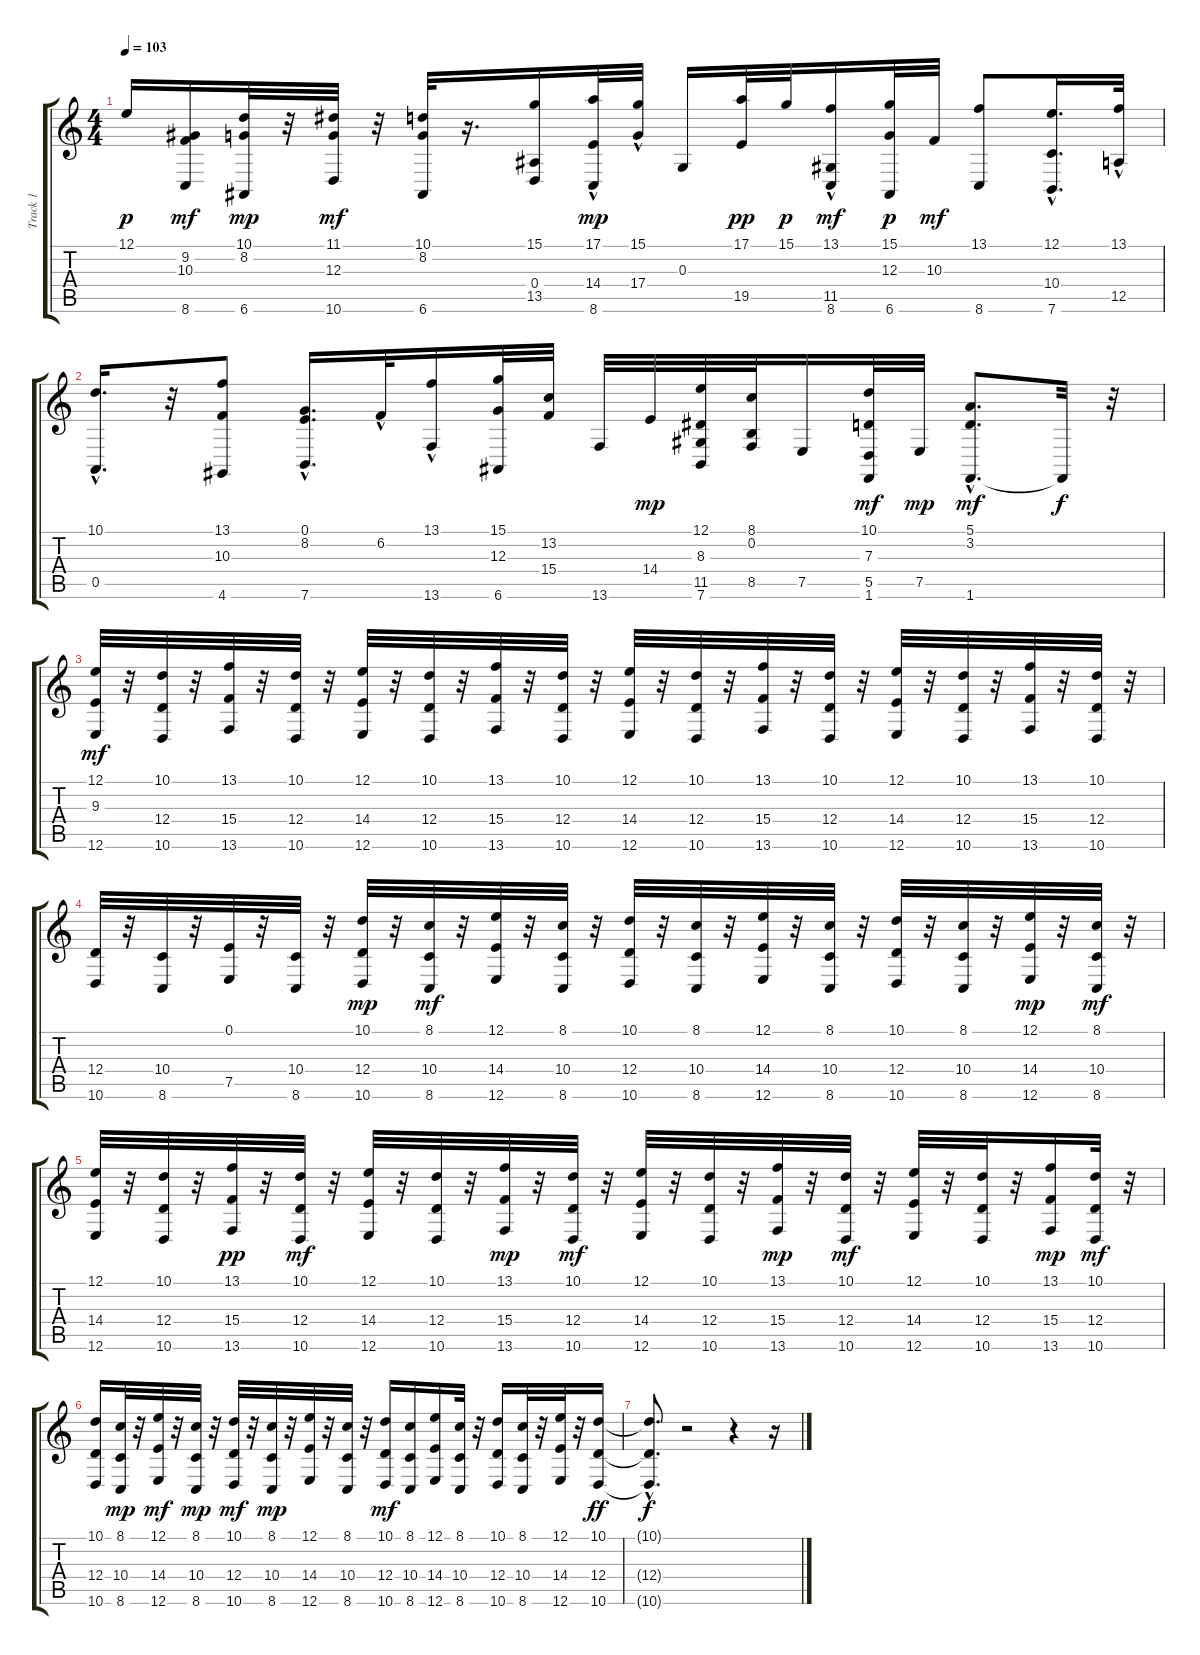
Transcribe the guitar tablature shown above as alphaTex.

\track ("Track 1" "Track 1") {instrument stringensemble1}
\staff {score tabs}
\tuning (E4 B3 G3 D3 A2 E2) {hide}
\ts (4 4)
\tempo 103
\clef g2
\ks c
12.1.16{dy p} (9.2 10.3 8.6).16{dy mf} (10.1 8.2 6.6).32{dy mp} r.32 (11.1 12.3 10.6).32{dy mf} r.32 (10.1 8.2 6.6).32 r.16{d} (15.1 0.4 13.5).16 (17.1 14.4 8.6{hac}).32{dy mp} (15.1{hac} 17.4).32 0.3.16 (17.1 19.5).32{dy pp} 15.1.32{dy p} (13.1{hac} 11.5{hac} 8.6{hac}).16{dy mf} (15.1 12.3 6.6).32{dy p} 10.3.32{dy mf} (13.1 8.6).8 (12.1{hac} 10.4{hac} 7.6{hac}).16{d} (13.1 12.5{hac}).32 |
(10.1{hac} 0.5{hac}).16{d} r.32 (13.1 10.3 4.6).8 (0.1{hac} 8.2{hac} 7.6{hac}).16{d} 6.2{hac}.32 (13.1{hac} 13.6{hac}).16 (15.1 12.3 6.6).32 (13.2 15.4).32 13.6.32 14.4.32{dy mp} (12.1 8.3 11.5 7.6).32 (8.1 0.2 8.5).32 7.5.16 (10.1 7.3 5.5 1.6).32{dy mf} 7.5.32{dy mp} (5.1{hac} 3.2{hac} 1.6{hac}).8{d dy mf} 1.6{t}.32{dy f} r.32 |
(12.1 9.3 12.6).32{dy mf} r.32 (10.1 12.4 10.6).32 r.32 (13.1 15.4 13.6).32 r.32 (10.1 12.4 10.6).32 r.32 (12.1 14.4 12.6).32 r.32 (10.1 12.4 10.6).32 r.32 (13.1 15.4 13.6).32 r.32 (10.1 12.4 10.6).32 r.32 (12.1 14.4 12.6).32 r.32 (10.1 12.4 10.6).32 r.32 (13.1 15.4 13.6).32 r.32 (10.1 12.4 10.6).32 r.32 (12.1 14.4 12.6).32 r.32 (10.1 12.4 10.6).32 r.32 (13.1 15.4 13.6).32 r.32 (10.1 12.4 10.6).32 r.32 |
(12.4 10.6).32 r.32 (10.4 8.6).32 r.32 (0.1 7.5).32 r.32 (10.4 8.6).32 r.32 (10.1 12.4 10.6).32{dy mp} r.32 (8.1 10.4 8.6).32{dy mf} r.32 (12.1 14.4 12.6).32 r.32 (8.1 10.4 8.6).32 r.32 (10.1 12.4 10.6).32 r.32 (8.1 10.4 8.6).32 r.32 (12.1 14.4 12.6).32 r.32 (8.1 10.4 8.6).32 r.32 (10.1 12.4 10.6).32 r.32 (8.1 10.4 8.6).32 r.32 (12.1 14.4 12.6).32{dy mp} r.32 (8.1 10.4 8.6).32{dy mf} r.32 |
(12.1 14.4 12.6).32 r.32 (10.1 12.4 10.6).32 r.32 (13.1 15.4 13.6).32{dy pp} r.32 (10.1 12.4 10.6).32{dy mf} r.32 (12.1 14.4 12.6).32 r.32 (10.1 12.4 10.6).32 r.32 (13.1 15.4 13.6).32{dy mp} r.32 (10.1 12.4 10.6).32{dy mf} r.32 (12.1 14.4 12.6).32 r.32 (10.1 12.4 10.6).32 r.32 (13.1 15.4 13.6).32{dy mp} r.32 (10.1 12.4 10.6).32{dy mf} r.32 (12.1 14.4 12.6).32 r.32 (10.1 12.4 10.6).32 r.32 (13.1 15.4 13.6).16{dy mp} (10.1 12.4 10.6).32{dy mf} r.32 |
(10.1 12.4 10.6).16 (8.1 10.4 8.6).32{dy mp} r.32 (12.1 14.4 12.6).32{dy mf} r.32 (8.1 10.4 8.6).32{dy mp} r.32 (10.1 12.4 10.6).32{dy mf} r.32 (8.1 10.4 8.6).32{dy mp} r.32 (12.1 14.4 12.6).32 r.32 (8.1 10.4 8.6).32 r.32 (10.1 12.4 10.6).16{dy mf} (8.1 10.4 8.6).16 (12.1 14.4 12.6).16 (8.1 10.4 8.6).32 r.32 (10.1 12.4 10.6).16 (8.1 10.4 8.6).32 r.32 (12.1 14.4 12.6).32 r.32 (10.1 12.4 10.6).16{dy ff} |
(10.1{hac t} 12.4{hac t} 10.6{hac t}).8{d dy f} r.2 r.4 r.16
